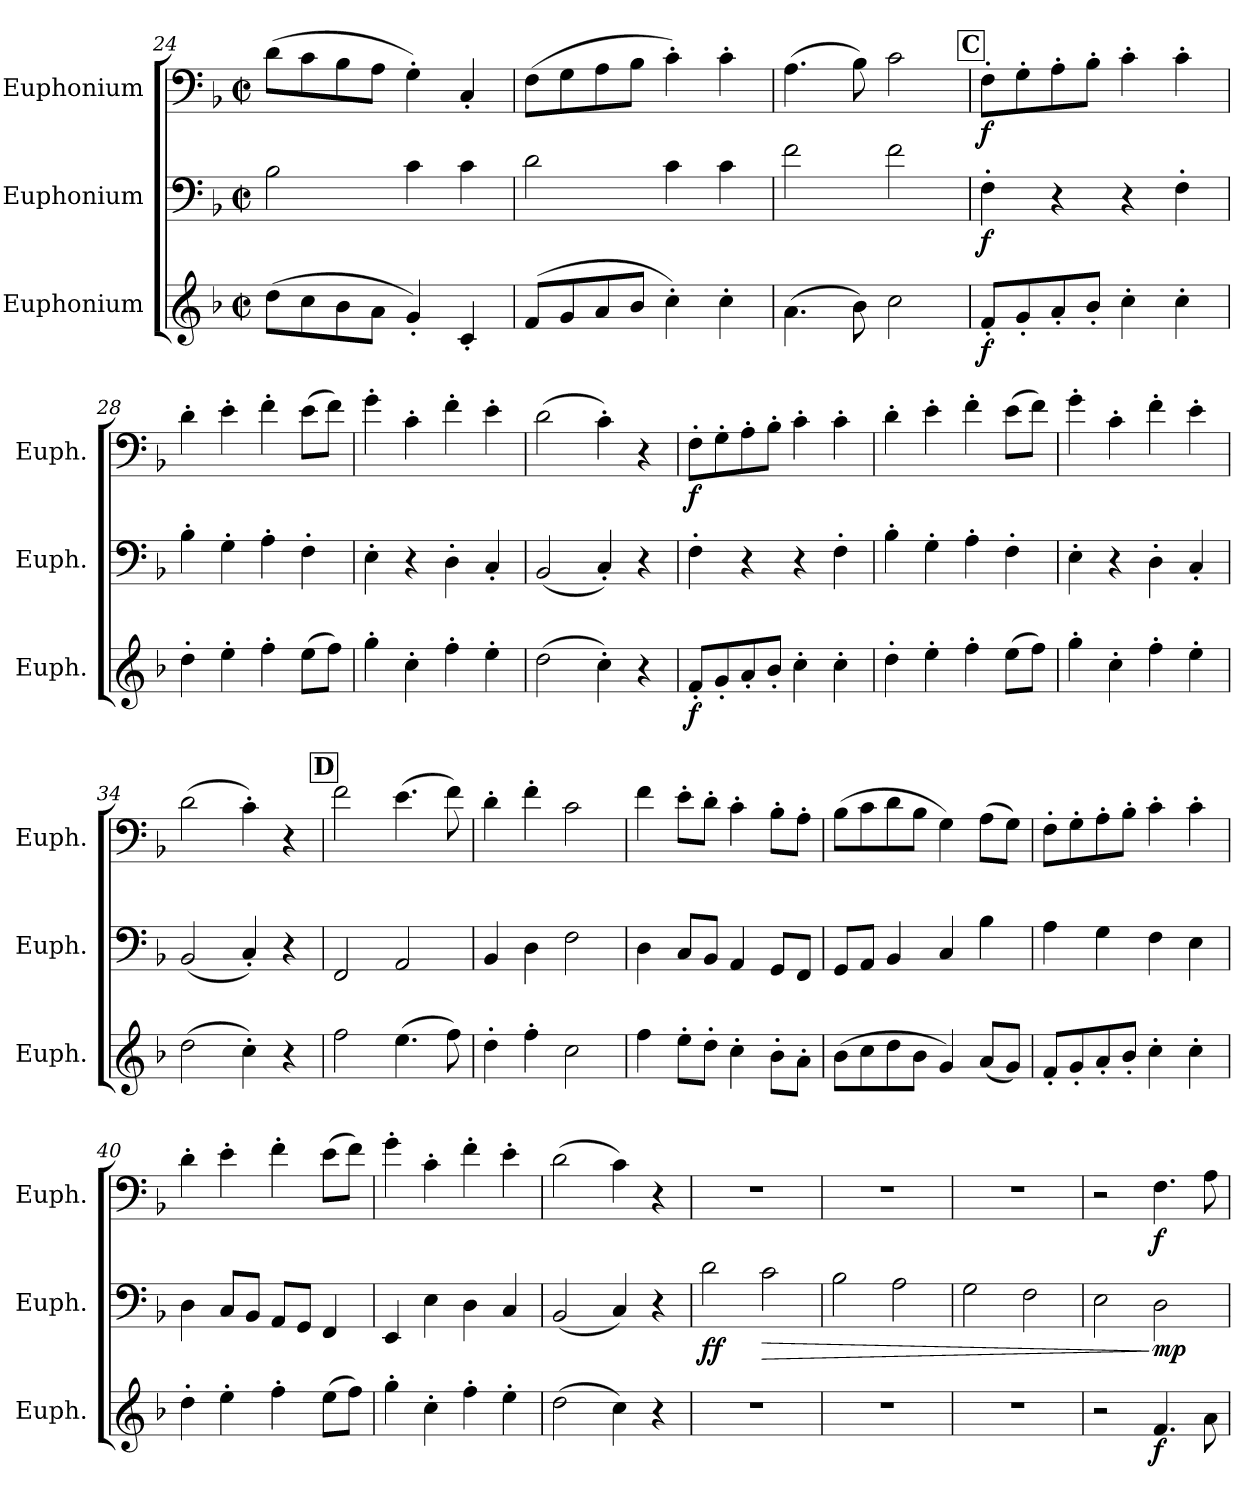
**kern	**dynam	**kern	**dynam	**kern	**dynam
*part3	*part3	*part2	*part2	*part1	*part1
*staff3	*staff3	*staff2	*staff2	*staff1	*staff1
*I"Euphonium	*	*I"Euphonium	*	*I"Euphonium	*
*I'Euph.	*	*I'Euph.	*	*I'Euph.	*
*clefG2	*	*clefF4	*	*clefF4	*
*ITrd8c14	*	*	*	*	*
*k[b-]	*	*k[b-]	*	*k[b-]	*
*M2/2	*	*M2/2	*	*M2/2	*
*met(c|)	*	*met(c|)	*	*met(c|)	*
=24	=24	=24	=24	=24	=24
(8d\L	.	2B-\	.	(8d\L	.
8c\	.	.	.	8c\	.
8B-\	.	.	.	8B-\	.
8A\J	.	.	.	8A\J	.
4G'/)	.	4c\	.	4G'\)	.
4C'/	.	4c\	.	4C'/	.
=25	=25	=25	=25	=25	=25
(8F/L	.	2d\	.	(8F\L	.
8G/	.	.	.	8G\	.
8A/	.	.	.	8A\	.
8B-/J	.	.	.	8B-\J	.
4c'\)	.	4c\	.	4c'\)	.
4c'\	.	4c\	.	4c'\	.
!!LO:LB:g=z
=26	=26	=26	=26	=26	=26
(4.A\	.	2f\	.	(4.A\	.
8B-\)	.	.	.	8B-\)	.
2c\	.	2f\	.	2c\	.
!!LO:REH:place=s1:a:B:fs=14:t=C
=27	=27	=27	=27	=27	=27
!	!LO:DY:b	!	!LO:DY:b	!	!LO:DY:b
8F'/L	f	4F'\	f	8F'\L	f
8G'/	.	.	.	8G'\	.
8A'/	.	4r	.	8A'\	.
8B-'/J	.	.	.	8B-'\J	.
4c'\	.	4r	.	4c'\	.
4c'\	.	4F'\	.	4c'\	.
=28	=28	=28	=28	=28	=28
4d'\	.	4B-'\	.	4d'\	.
4e'\	.	4G'\	.	4e'\	.
4f'\	.	4A'\	.	4f'\	.
(8e\L	.	4F'\	.	(8e\L	.
8f\J)	.	.	.	8f\J)	.
=29	=29	=29	=29	=29	=29
4g'\	.	4E'\	.	4g'\	.
4c'\	.	4r	.	4c'\	.
4f'\	.	4D'\	.	4f'\	.
4e'\	.	4C'/	.	4e'\	.
=30	=30	=30	=30	=30	=30
(2d\	.	(2BB-/	.	(2d\	.
4c'\)	.	4C'/)	.	4c'\)	.
4r	.	4r	.	4r	.
=31	=31	=31	=31	=31	=31
!	!LO:DY:b	!	!	!	!LO:DY:b
8F'/L	f	4F'\	.	8F'\L	f
8G'/	.	.	.	8G'\	.
8A'/	.	4r	.	8A'\	.
8B-'/J	.	.	.	8B-'\J	.
4c'\	.	4r	.	4c'\	.
4c'\	.	4F'\	.	4c'\	.
!!LO:LB:g=z
=32	=32	=32	=32	=32	=32
4d'\	.	4B-'\	.	4d'\	.
4e'\	.	4G'\	.	4e'\	.
4f'\	.	4A'\	.	4f'\	.
(8e\L	.	4F'\	.	(8e\L	.
8f\J)	.	.	.	8f\J)	.
=33	=33	=33	=33	=33	=33
4g'\	.	4E'\	.	4g'\	.
4c'\	.	4r	.	4c'\	.
4f'\	.	4D'\	.	4f'\	.
4e'\	.	4C'/	.	4e'\	.
=34	=34	=34	=34	=34	=34
(2d\	.	(2BB-/	.	(2d\	.
4c'\)	.	4C'/)	.	4c'\)	.
4r	.	4r	.	4r	.
!!LO:REH:place=s1:a:B:fs=14:t=D
=35	=35	=35	=35	=35	=35
2f\	.	2FF/	.	2f\	.
(4.e\	.	2AA/	.	(4.e\	.
8f\)	.	.	.	8f\)	.
=36	=36	=36	=36	=36	=36
4d'\	.	4BB-/	.	4d'\	.
4f'\	.	4D\	.	4f'\	.
2c\	.	2F\	.	2c\	.
=37	=37	=37	=37	=37	=37
4f\	.	4D\	.	4f\	.
8e'\L	.	8C/L	.	8e'\L	.
8d'\J	.	8BB-/J	.	8d'\J	.
4c'\	.	4AA/	.	4c'\	.
8B-'\L	.	8GG/L	.	8B-'\L	.
8A'\J	.	8FF/J	.	8A'\J	.
!!LO:LB:g=z
=38	=38	=38	=38	=38	=38
(8B-\L	.	8GG/L	.	(8B-\L	.
8c\	.	8AA/J	.	8c\	.
8d\	.	4BB-/	.	8d\	.
8B-\J	.	.	.	8B-\J	.
4G/)	.	4C/	.	4G\)	.
(8A/L	.	4B-\	.	(8A\L	.
8G/J)	.	.	.	8G\J)	.
=39	=39	=39	=39	=39	=39
8F'/L	.	4A\	.	8F'\L	.
8G'/	.	.	.	8G'\	.
8A'/	.	4G\	.	8A'\	.
8B-'/J	.	.	.	8B-'\J	.
4c'\	.	4F\	.	4c'\	.
4c'\	.	4E\	.	4c'\	.
=40	=40	=40	=40	=40	=40
4d'\	.	4D\	.	4d'\	.
4e'\	.	8C/L	.	4e'\	.
.	.	8BB-/J	.	.	.
4f'\	.	8AA/L	.	4f'\	.
.	.	8GG/J	.	.	.
(8e\L	.	4FF/	.	(8e\L	.
8f\J)	.	.	.	8f\J)	.
=41	=41	=41	=41	=41	=41
4g'\	.	4EE/	.	4g'\	.
4c'\	.	4E\	.	4c'\	.
4f'\	.	4D\	.	4f'\	.
4e'\	.	4C/	.	4e'\	.
=42	=42	=42	=42	=42	=42
(2d\	.	(2BB-/	.	(2d\	.
4c\)	.	4C/)	.	4c\)	.
4r	.	4r	.	4r	.
=43	=43	=43	=43	=43	=43
!	!	!	!LO:DY:b	!	!
1r	.	2d\	ff	1r	.
!	!	!	!LO:HP:b	!	!
.	.	2c\	>	.	.
=44	=44	=44	=44	=44	=44
1r	.	2B-\	.	1r	.
.	.	2A\	.	.	.
!!LO:PB:g=z
=45	=45	=45	=45	=45	=45
1r	.	2G\	.	1r	.
.	.	2F\	.	.	.
=46	=46	=46	=46	=46	=46
2r	.	2E\	.	2r	.
!	!LO:DY:b	!	!LO:DY:n=1:b	!	!LO:DY:b
4.F/	f	2D\	] mp	4.F\	f
8A\	.	.	.	8A\	.
=	=	=	=	=	=
*-	*-	*-	*-	*-	*-
